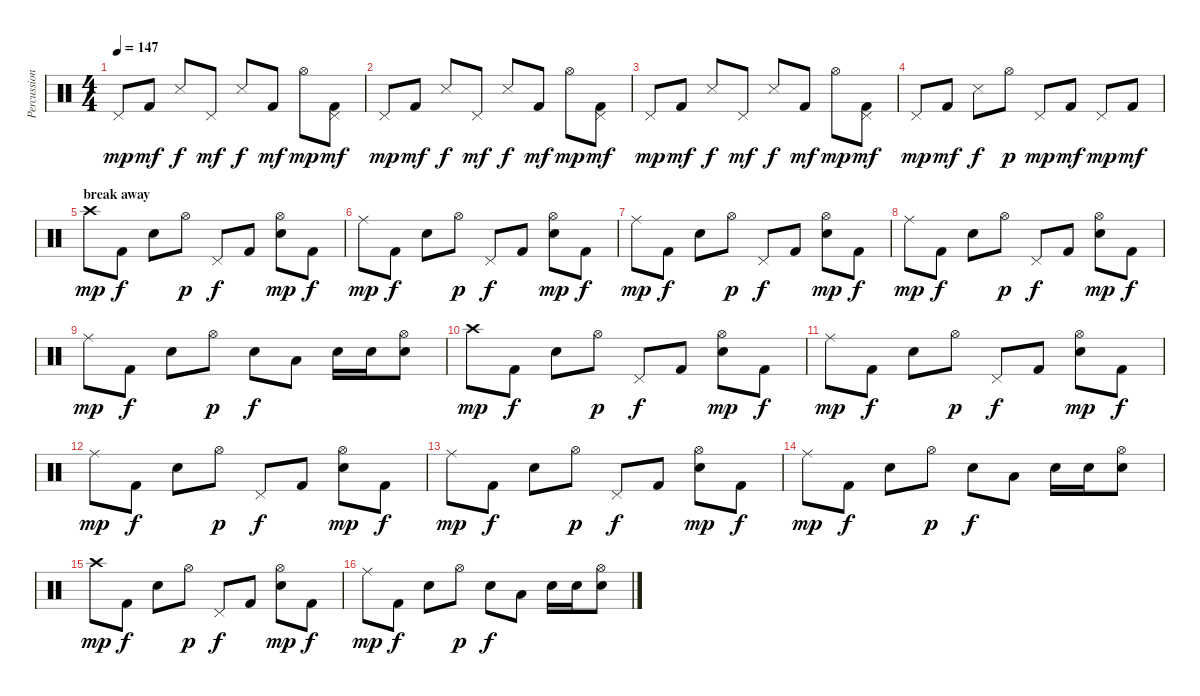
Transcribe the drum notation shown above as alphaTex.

\track ("Percussion" "Percussion") {instrument percussion}
\staff {score}
\articulation defaults
\ts (4 4)
\tempo 147
\clef neutral
\ks c "Pedal Hi-Hat (hit)".8{dy mp} "Kick (hit) 2".8{dy mf} "Snare (side stick) 3".8{dy f} "Pedal Hi-Hat (hit)".8{dy mf} "Snare (side stick) 3".8{dy f} "Kick (hit) 2".8{dy mf} "Hi-Hat (open)".8{dy mp}
("Pedal Hi-Hat (hit)" "Kick (hit) 2").8{dy mf} |
"Pedal Hi-Hat (hit)".8{dy mp} "Kick (hit) 2".8{dy mf} "Snare (side stick) 3".8{dy f} "Pedal Hi-Hat (hit)".8{dy mf} "Snare (side stick) 3".8{dy f} "Kick (hit) 2".8{dy mf} "Hi-Hat (open)".8{dy mp} ("Pedal Hi-Hat (hit)" "Kick (hit) 2").8{dy mf} |
"Pedal Hi-Hat (hit)".8{dy mp} "Kick (hit) 2".8{dy mf} "Snare (side stick) 3".8{dy f} "Pedal Hi-Hat (hit)".8{dy mf} "Snare (side stick) 3".8{dy f} "Kick (hit) 2".8{dy mf} "Hi-Hat (open)".8{dy mp} ("Pedal Hi-Hat (hit)" "Kick (hit) 2").8{dy mf} |
"Pedal Hi-Hat (hit)".8{dy mp} "Kick (hit) 2".8{dy mf} "Snare (side stick) 3".8{dy f} "Hi-Hat (open)".8{dy p} "Pedal Hi-Hat (hit)".8{dy mp} "Kick (hit) 2".8{dy mf} "Pedal Hi-Hat (hit)".8{dy mp} "Kick (hit) 2".8{dy mf} |
\section ("" "break away")
"Crash high (hit)".8{dy mp} "Kick (hit) 2".8{dy f} "Electric Snare (hit)".8 "Hi-Hat (open)".8{dy p} "Pedal Hi-Hat (hit)".8{dy f} "Kick (hit) 2".8 ("Hi-Hat (open)" "Electric Snare (hit)").8{dy mp} "Kick (hit) 2".8{dy f} |
"Ride (middle)".8{dy mp} "Kick (hit) 2".8{dy f} "Electric Snare (hit)".8 "Hi-Hat (open)".8{dy p} "Pedal Hi-Hat (hit)".8{dy f} "Kick (hit) 2".8 ("Hi-Hat (open)" "Electric Snare (hit)").8{dy mp} "Kick (hit) 2".8{dy f} |
"Ride (middle)".8{dy mp} "Kick (hit) 2".8{dy f} "Electric Snare (hit)".8 "Hi-Hat (open)".8{dy p} "Pedal Hi-Hat (hit)".8{dy f} "Kick (hit) 2".8 ("Hi-Hat (open)" "Electric Snare (hit)").8{dy mp} "Kick (hit) 2".8{dy f} |
"Ride (middle)".8{dy mp} "Kick (hit) 2".8{dy f} "Electric Snare (hit)".8 "Hi-Hat (open)".8{dy p} "Pedal Hi-Hat (hit)".8{dy f} "Kick (hit) 2".8 ("Hi-Hat (open)" "Electric Snare (hit)").8{dy mp} "Kick (hit) 2".8{dy f} |
"Ride (middle)".8{dy mp} "Kick (hit) 2".8{dy f} "Electric Snare (hit)".8 "Hi-Hat (open)".8{dy p} "Electric Snare (hit)".8{dy f} "Low Tom (hit)".8 "Electric Snare (hit)".16 "Electric Snare (hit)".16 ("Hi-Hat (open)" "Electric Snare (hit)").8 |
"Crash high (hit)".8{dy mp} "Kick (hit) 2".8{dy f} "Electric Snare (hit)".8 "Hi-Hat (open)".8{dy p} "Pedal Hi-Hat (hit)".8{dy f} "Kick (hit) 2".8 ("Hi-Hat (open)" "Electric Snare (hit)").8{dy mp} "Kick (hit) 2".8{dy f} |
"Ride (middle)".8{dy mp} "Kick (hit) 2".8{dy f} "Electric Snare (hit)".8 "Hi-Hat (open)".8{dy p} "Pedal Hi-Hat (hit)".8{dy f} "Kick (hit) 2".8 ("Hi-Hat (open)" "Electric Snare (hit)").8{dy mp} "Kick (hit) 2".8{dy f} |
"Ride (middle)".8{dy mp} "Kick (hit) 2".8{dy f} "Electric Snare (hit)".8 "Hi-Hat (open)".8{dy p} "Pedal Hi-Hat (hit)".8{dy f} "Kick (hit) 2".8 ("Hi-Hat (open)" "Electric Snare (hit)").8{dy mp} "Kick (hit) 2".8{dy f} |
"Ride (middle)".8{dy mp} "Kick (hit) 2".8{dy f} "Electric Snare (hit)".8 "Hi-Hat (open)".8{dy p} "Pedal Hi-Hat (hit)".8{dy f} "Kick (hit) 2".8 ("Hi-Hat (open)" "Electric Snare (hit)").8{dy mp} "Kick (hit) 2".8{dy f} |
"Ride (middle)".8{dy mp} "Kick (hit) 2".8{dy f} "Electric Snare (hit)".8 "Hi-Hat (open)".8{dy p} "Electric Snare (hit)".8{dy f} "Low Tom (hit)".8 "Electric Snare (hit)".16 "Electric Snare (hit)".16 ("Hi-Hat (open)" "Electric Snare (hit)").8 |
"Crash high (hit)".8{dy mp} "Kick (hit) 2".8{dy f} "Electric Snare (hit)".8 "Hi-Hat (open)".8{dy p} "Pedal Hi-Hat (hit)".8{dy f} "Kick (hit) 2".8 ("Hi-Hat (open)" "Electric Snare (hit)").8{dy mp} "Kick (hit) 2".8{dy f} |
"Ride (middle)".8{dy mp} "Kick (hit) 2".8{dy f} "Electric Snare (hit)".8 "Hi-Hat (open)".8{dy p} "Electric Snare (hit)".8{dy f} "Low Tom (hit)".8 "Electric Snare (hit)".16 "Electric Snare (hit)".16 ("Hi-Hat (open)" "Electric Snare (hit)").8
